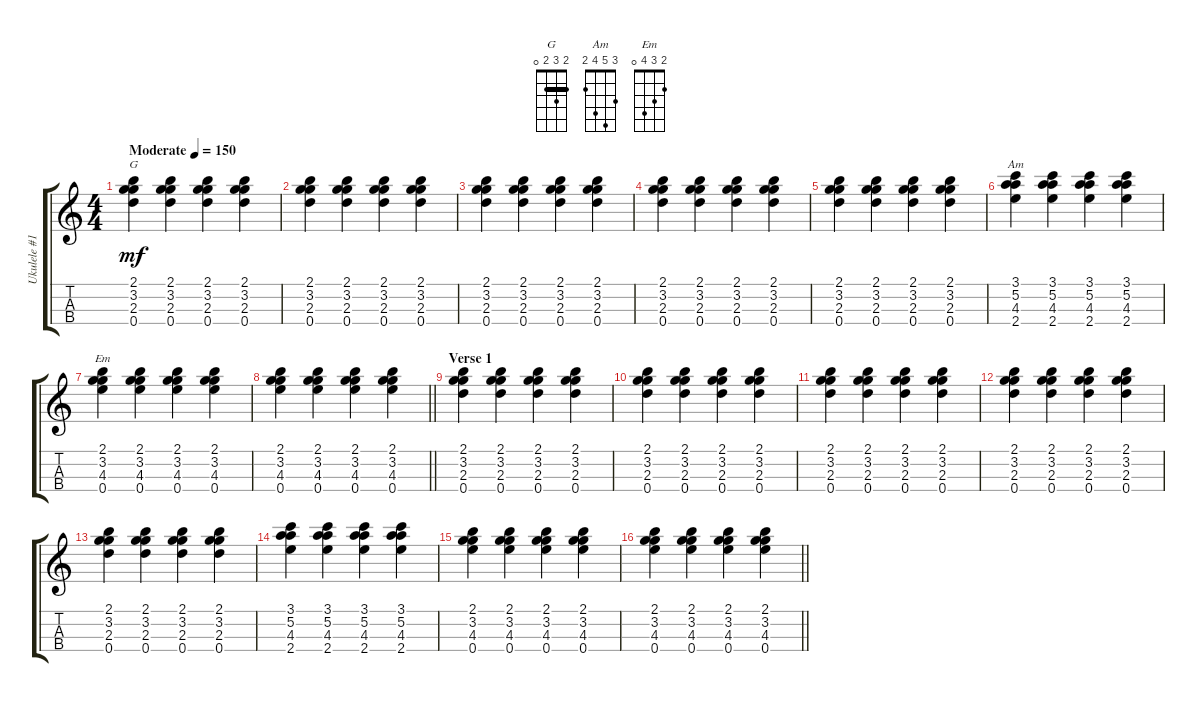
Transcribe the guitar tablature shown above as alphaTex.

\track ("Ukulele #1" "Ukulele #1") {instrument acousticguitarnylon}
\staff {score tabs}
\tuning (A4 E4 C4 G4) {hide}
\chord ("G" 2 3 2 0) {barre 2}
\chord ("Am" 3 5 4 2)
\chord ("Em" 2 3 4 0)
\ts (4 4)
\tempo (150 "Moderate")
\clef g2
\ks c
(2.1 3.2 2.3 0.4).4{ch "G" dy mf instrument acousticguitarnylon} (2.1 3.2 2.3 0.4).4 (2.1 3.2 2.3 0.4).4 (2.1 3.2 2.3 0.4).4 |
(2.1 3.2 2.3 0.4).4 (2.1 3.2 2.3 0.4).4 (2.1 3.2 2.3 0.4).4 (2.1 3.2 2.3 0.4).4 |
(2.1 3.2 2.3 0.4).4 (2.1 3.2 2.3 0.4).4 (2.1 3.2 2.3 0.4).4 (2.1 3.2 2.3 0.4).4 |
(2.1 3.2 2.3 0.4).4 (2.1 3.2 2.3 0.4).4 (2.1 3.2 2.3 0.4).4 (2.1 3.2 2.3 0.4).4 |
(2.1 3.2 2.3 0.4).4 (2.1 3.2 2.3 0.4).4 (2.1 3.2 2.3 0.4).4 (2.1 3.2 2.3 0.4).4 |
(3.1 5.2 4.3 2.4).4{ch "Am"} (3.1 5.2 4.3 2.4).4 (3.1 5.2 4.3 2.4).4 (3.1 5.2 4.3 2.4).4 |
(2.1 3.2 4.3 0.4).4{ch "Em"} (2.1 3.2 4.3 0.4).4 (2.1 3.2 4.3 0.4).4 (2.1 3.2 4.3 0.4).4 |
\barLineRight lightlight
(2.1 3.2 4.3 0.4).4 (2.1 3.2 4.3 0.4).4 (2.1 3.2 4.3 0.4).4 (2.1 3.2 4.3 0.4).4 |
\section ("" "Verse 1")
(2.1 3.2 2.3 0.4).4 (2.1 3.2 2.3 0.4).4 (2.1 3.2 2.3 0.4).4 (2.1 3.2 2.3 0.4).4 |
(2.1 3.2 2.3 0.4).4 (2.1 3.2 2.3 0.4).4 (2.1 3.2 2.3 0.4).4 (2.1 3.2 2.3 0.4).4 |
(2.1 3.2 2.3 0.4).4 (2.1 3.2 2.3 0.4).4 (2.1 3.2 2.3 0.4).4 (2.1 3.2 2.3 0.4).4 |
(2.1 3.2 2.3 0.4).4 (2.1 3.2 2.3 0.4).4 (2.1 3.2 2.3 0.4).4 (2.1 3.2 2.3 0.4).4 |
(2.1 3.2 2.3 0.4).4 (2.1 3.2 2.3 0.4).4 (2.1 3.2 2.3 0.4).4 (2.1 3.2 2.3 0.4).4 |
(3.1 5.2 4.3 2.4).4 (3.1 5.2 4.3 2.4).4 (3.1 5.2 4.3 2.4).4 (3.1 5.2 4.3 2.4).4 |
(2.1 3.2 4.3 0.4).4 (2.1 3.2 4.3 0.4).4 (2.1 3.2 4.3 0.4).4 (2.1 3.2 4.3 0.4).4 |
\barLineRight lightlight
(2.1 3.2 4.3 0.4).4 (2.1 3.2 4.3 0.4).4 (2.1 3.2 4.3 0.4).4 (2.1 3.2 4.3 0.4).4
